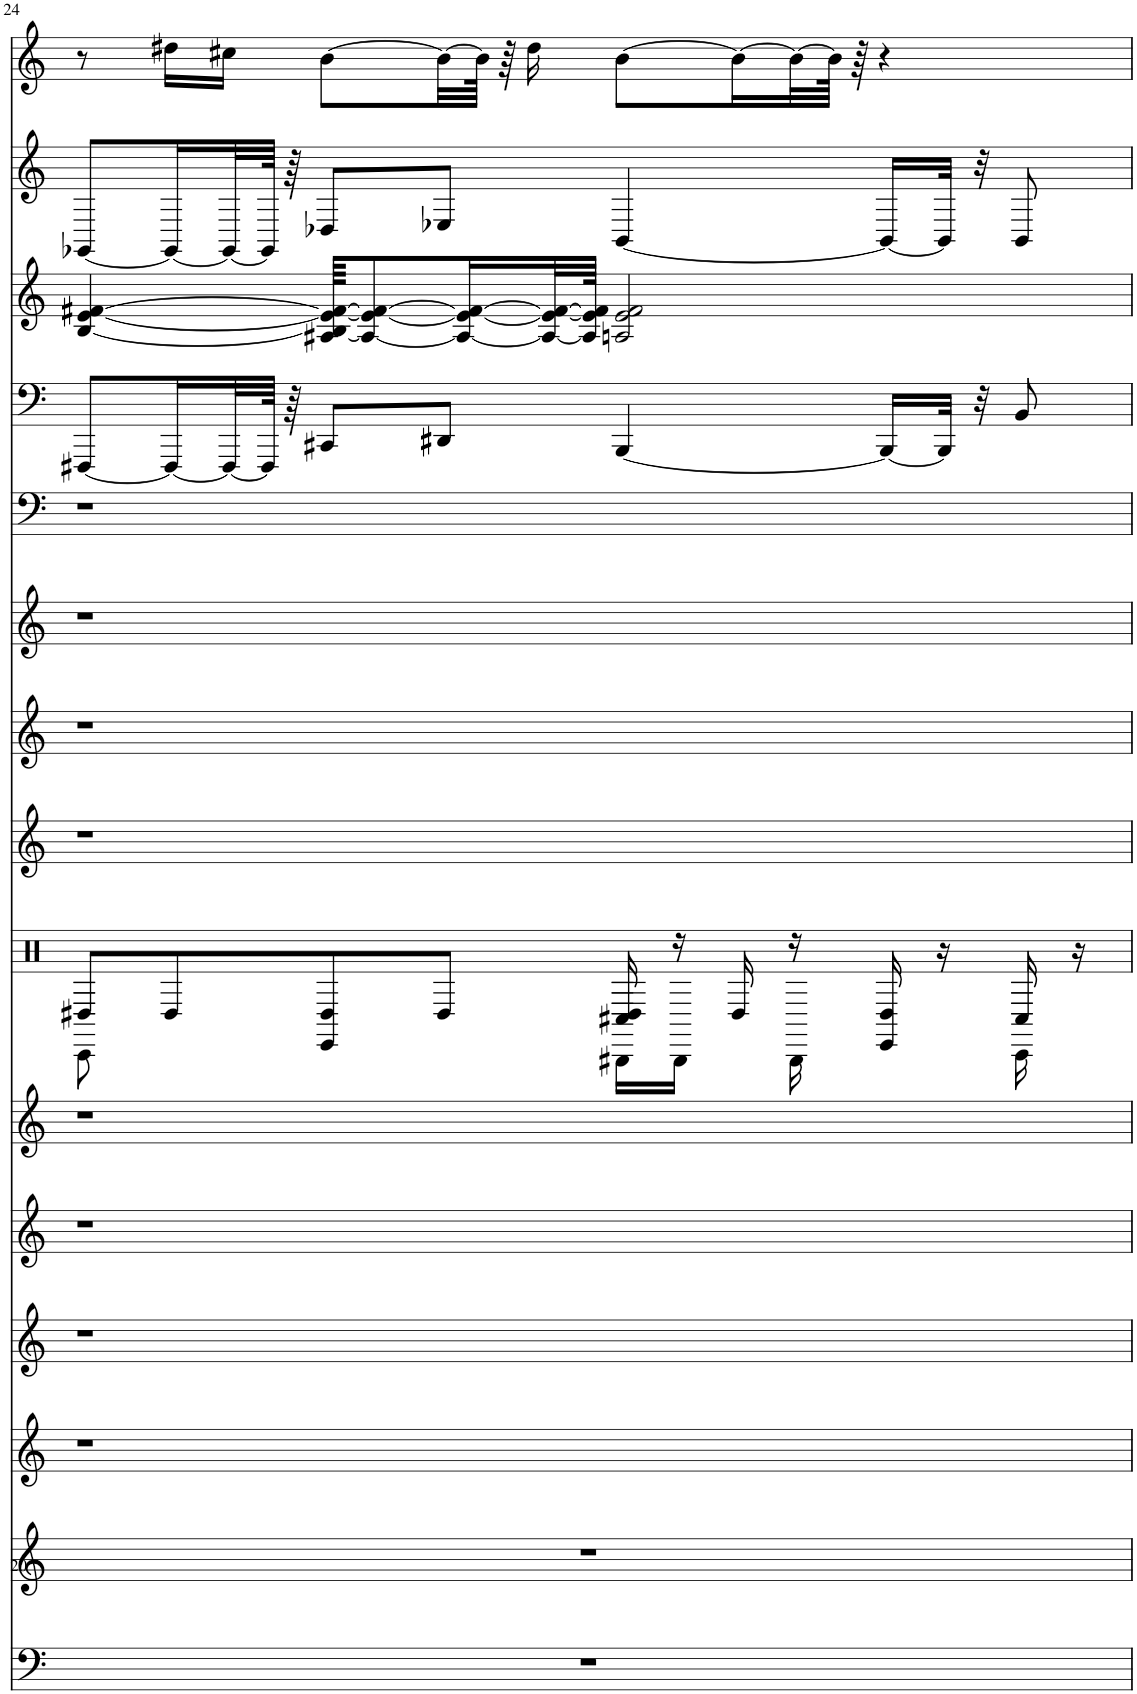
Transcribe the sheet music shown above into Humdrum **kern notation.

**kern	**kern	**kern	**kern	**kern	**kern	**kern	**kern	**kern	**kern	**kern	**kern	**kern	**kern	**kern
*part15	*part14	*part13	*part12	*part11	*part10	*part9	*part8	*part7	*part6	*part5	*part4	*part3	*part2	*part1
*staff15	*staff14	*staff13	*staff12	*staff11	*staff10	*staff9	*staff8	*staff7	*staff6	*staff5	*staff4	*staff3	*staff2	*staff1
*I"Solo LH	*I"Solo RH	*I"Saw Wave	*I"Solo Vox	*I"Piano	*I"Piano	*I"Drums	*I"Saw Wave	*I"Flute	*I"Clean Guitar	*I"Piano	*I"Fretless Bass	*I"Organ 1	*I"Distortion Guit	*I"Vocal
*	*	*	*	*I'Pno	*I'Pno	*	*	*I'Fl	*	*I'Pno	*	*	*	*I'V
!!LO:PB:g=z
*clefF4	*clefG2	*clefG2	*clefG2	*clefG2	*clefG2	*clefX	*clefG2	*clefG2	*clefG2	*clefF4	*clefF4	*clefG2	*clefG2	*clefG2
*k[]	*k[]	*k[]	*k[]	*k[]	*k[]	*k[]	*k[]	*k[]	*k[]	*k[]	*k[]	*k[]	*k[]	*k[]
*M4/4	*M4/4	*M4/4	*M4/4	*M4/4	*M4/4	*M4/4	*M4/4	*M4/4	*M4/4	*M4/4	*M4/4	*M4/4	*M4/4	*M4/4
=24	=24	=24	=24	=24	=24	=24	=24	=24	=24	=24	=24	=24	=24	=24
*	*	*	*	*	*	*^	*	*	*	*	*	*	*	*
1r	1r	1r	1r	1r	1r	8D#X/L	8CC\	1r	1r	1r	1r	[8FFF#X/L	[4B/ [4e/ [4f#X/	[8GG-X/L	8r
.	.	.	.	.	.	8D/	4.ryy	.	.	.	.	16FFF#/L_	.	16GG-/L_	16dd#X\LL
.	.	.	.	.	.	.	.	.	.	.	.	32FFF#/L_	.	32GG-/L_	16cc#X\JJ
.	.	.	.	.	.	.	.	.	.	.	.	64FFF#/JJJk]	.	64GG-/JJJk]	.
.	.	.	.	.	.	.	.	.	.	.	.	64r	.	64r	.
.	.	.	.	.	.	8EE/ 8D/	.	.	.	.	.	8CC#X/L	[64A#X/ 64B/] 64e/_ 64f#/_KKKL	8D-X/L	[8b\L
.	.	.	.	.	.	.	.	.	.	.	.	.	8A#/_ 8e/_ 8f#/_	.	.
.	.	.	.	.	.	8D/J	.	.	.	.	.	8DD#X/J	.	8E-X/J	32b\LL_
.	.	.	.	.	.	.	.	.	.	.	.	.	16A#/_ 16e/_ 16f#/_L	.	.
.	.	.	.	.	.	.	.	.	.	.	.	.	.	.	64b\JJJk]
.	.	.	.	.	.	.	.	.	.	.	.	.	.	.	64r
.	.	.	.	.	.	.	.	.	.	.	.	.	.	.	16dd#\
.	.	.	.	.	.	.	.	.	.	.	.	.	32A#/_ 32e/_ 32f#/_L	.	.
.	.	.	.	.	.	.	.	.	.	.	.	.	64A#/] 64e/] 64f#/]JJJk	.	.
.	.	.	.	.	.	16C#X/ 16D/	16BBB#X\LL	.	.	.	.	[4BBB/	2An/ 2e/ 2f#/	[4BB/	[8b\L
.	.	.	.	.	.	16r	16BBB\JJ	.	.	.	.	.	.	.	.
.	.	.	.	.	.	16D/	16ryy	.	.	.	.	.	.	.	16b\L_
.	.	.	.	.	.	16r	16BBB\	.	.	.	.	.	.	.	32b\L_
.	.	.	.	.	.	.	.	.	.	.	.	.	.	.	64b\JJJk]
.	.	.	.	.	.	.	.	.	.	.	.	.	.	.	64r
.	.	.	.	.	.	16EE/ 16D/	8ryy	.	.	.	.	16BBB/LL_	.	16BB/LL_	4r
.	.	.	.	.	.	16r	.	.	.	.	.	32BBB/JJk]	.	32BB/JJk]	.
.	.	.	.	.	.	.	.	.	.	.	.	32r	.	32r	.
.	.	.	.	.	.	16C/	16CC\	.	.	.	.	8BB/	.	8BB/	.
.	.	.	.	.	.	16r	16ryy	.	.	.	.	.	.	.	.
*	*	*	*	*	*	*v	*v	*	*	*	*	*	*	*	*
=	=	=	=	=	=	=	=	=	=	=	=	=	=	=
*-	*-	*-	*-	*-	*-	*-	*-	*-	*-	*-	*-	*-	*-	*-
